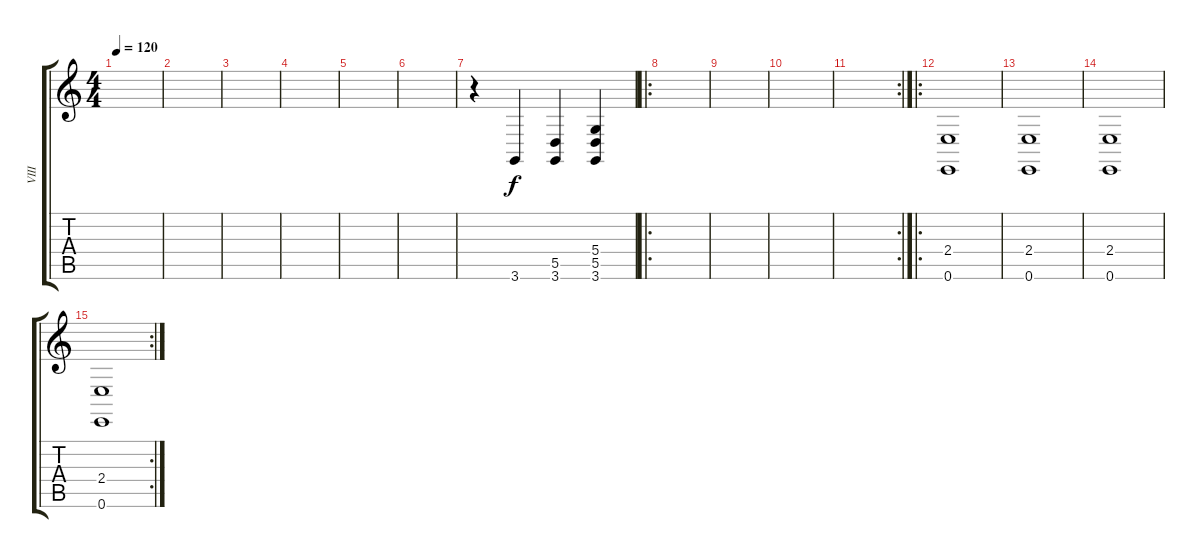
\track ("VIII" "VIII") {instrument timpani}
\staff {score tabs}
\tuning (E4 B3 G3 D3 A2 E2) {hide}
\ts (4 4)
\tempo 120
\clef g2
\ks c
|
|
|
|
|
|
r.4 3.6.4 (5.5 3.6).4 (5.4 5.5 3.6).4 |
\ro
|
|
|
\rc 2
|
\ro
(2.4 0.6).1 |
(2.4 0.6).1 |
(2.4 0.6).1 |
\rc 2
(2.4 0.6).1
